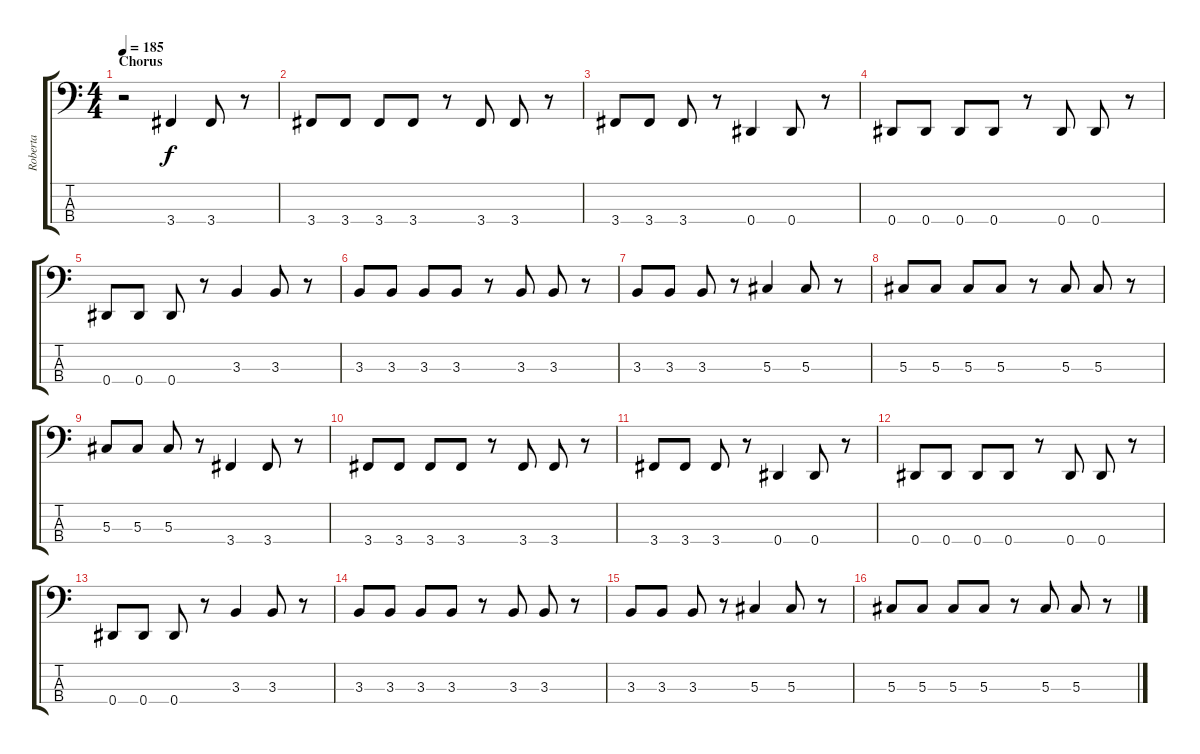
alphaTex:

\track ("Roberta" "Roberta") {instrument electricbassfinger}
\staff {score tabs}
\tuning (Gb2 Db2 Ab1 Eb1) {hide}
\ts (4 4)
\section ("" "Chorus")
\tempo 185
\clef f4
\ks c
r.2{dy f} 3.4.4 3.4.8 r.8 |
3.4.8 3.4.8 3.4.8 3.4.8 r.8 3.4.8 3.4.8 r.8 |
3.4.8 3.4.8 3.4.8 r.8 0.4.4 0.4.8 r.8 |
0.4.8 0.4.8 0.4.8 0.4.8 r.8 0.4.8 0.4.8 r.8 |
0.4.8 0.4.8 0.4.8 r.8 3.3.4 3.3.8 r.8 |
3.3.8 3.3.8 3.3.8 3.3.8 r.8 3.3.8 3.3.8 r.8 |
3.3.8 3.3.8 3.3.8 r.8 5.3.4 5.3.8 r.8 |
5.3.8 5.3.8 5.3.8 5.3.8 r.8 5.3.8 5.3.8 r.8 |
5.3.8 5.3.8 5.3.8 r.8 3.4.4 3.4.8 r.8 |
3.4.8 3.4.8 3.4.8 3.4.8 r.8 3.4.8 3.4.8 r.8 |
3.4.8 3.4.8 3.4.8 r.8 0.4.4 0.4.8 r.8 |
0.4.8 0.4.8 0.4.8 0.4.8 r.8 0.4.8 0.4.8 r.8 |
0.4.8 0.4.8 0.4.8 r.8 3.3.4 3.3.8 r.8 |
3.3.8 3.3.8 3.3.8 3.3.8 r.8 3.3.8 3.3.8 r.8 |
3.3.8 3.3.8 3.3.8 r.8 5.3.4 5.3.8 r.8 |
5.3.8 5.3.8 5.3.8 5.3.8 r.8 5.3.8 5.3.8 r.8
